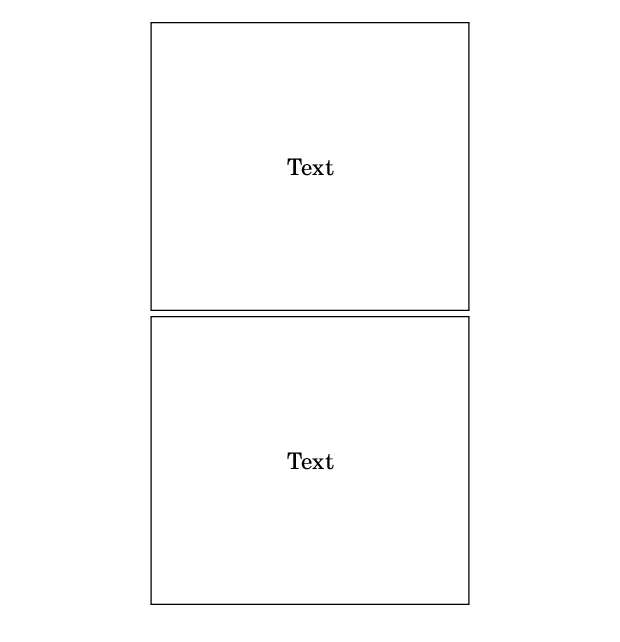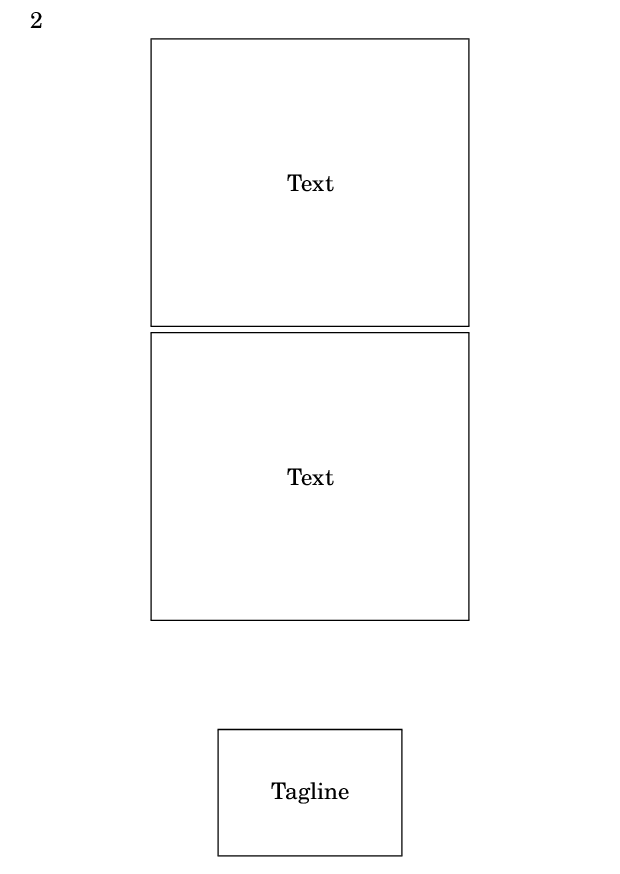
\version "2.11.27"
#(set-default-paper-size "a6")

\header {
  texidoc = "Minimal page breaker: special case when the last system is moved
to an other page when there is not enough space because of the tagline."
}

textBox = \markup \fill-line { \override #'(box-padding . 13) \box Text }

\book {
  \header {
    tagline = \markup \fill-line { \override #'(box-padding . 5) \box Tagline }
  }
  \paper {
    #(define page-breaking ly:minimal-breaking) 
  }

  \markup \textBox
  \markup \textBox
  \markup \textBox
  \markup \textBox
}